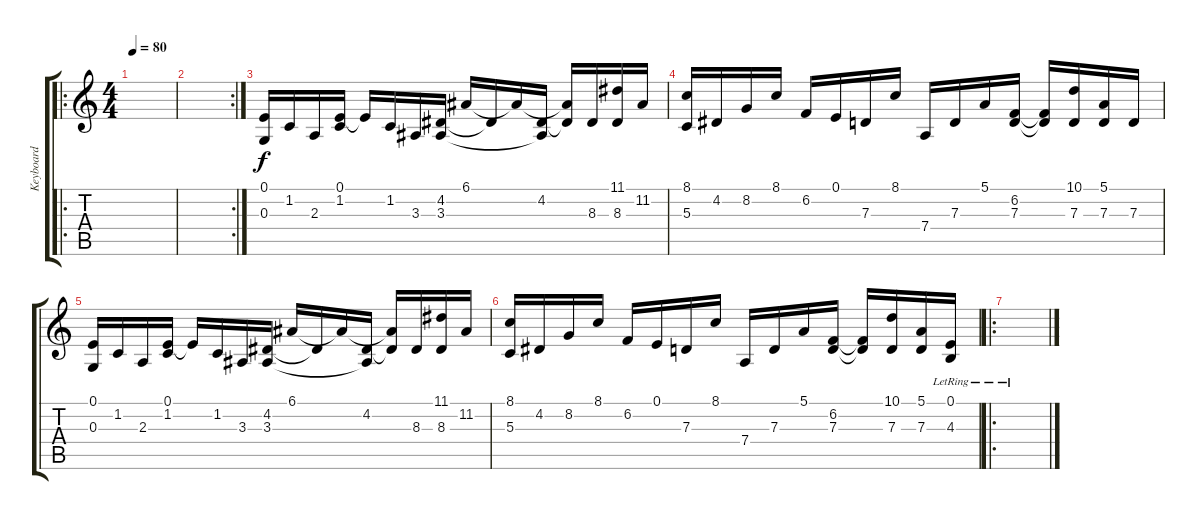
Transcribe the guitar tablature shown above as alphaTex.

\track ("Keyboard" "Keyboard") {instrument fx8scifi}
\staff {score tabs}
\tuning (E4 B3 G3 D3 A2 E2) {hide}
\ro
\ts (4 4)
\section ("" "")
\tempo 80
\clef g2
\ks c
|
\rc 2
|
(0.1 0.3).16{volume 16} 1.2.16 2.3.16 (0.1 1.2).16 0.1{t}.16 1.2.16 3.3.16 (4.2 3.3).16 6.1.16 4.2{t}.16 6.1{t}.16 (4.2 3.3{t}).16 (6.1{t} 4.2{t}).16 8.3.16 (11.1 8.3).16 11.2.16 |
(8.1 5.3).16 4.2.16 8.2.16 8.1.16 6.2.16 0.1.16 7.3.16 8.1.16 7.4.16 7.3.16 5.1.16 (6.2 7.3).16 (6.2{t} 7.3{t}).16 (10.1 7.3).16 (5.1 7.3).16 7.3.16 |
(0.1 0.3).16 1.2.16 2.3.16 (0.1 1.2).16 0.1{t}.16 1.2.16 3.3.16 (4.2 3.3).16 6.1.16 4.2{t}.16 6.1{t}.16 (4.2 3.3{t}).16 (6.1{t} 4.2{t}).16 8.3.16 (11.1 8.3).16 11.2.16 |
(8.1 5.3).16 4.2.16 8.2.16 8.1.16 6.2.16 0.1.16 7.3.16 8.1.16 7.4.16 7.3.16 5.1.16 (6.2 7.3).16 (6.2{t} 7.3{t}).16 (10.1 7.3).16 (5.1 7.3).16 (0.1{lr} 4.3{lr}).16 |
\ro
\section ("" "")
